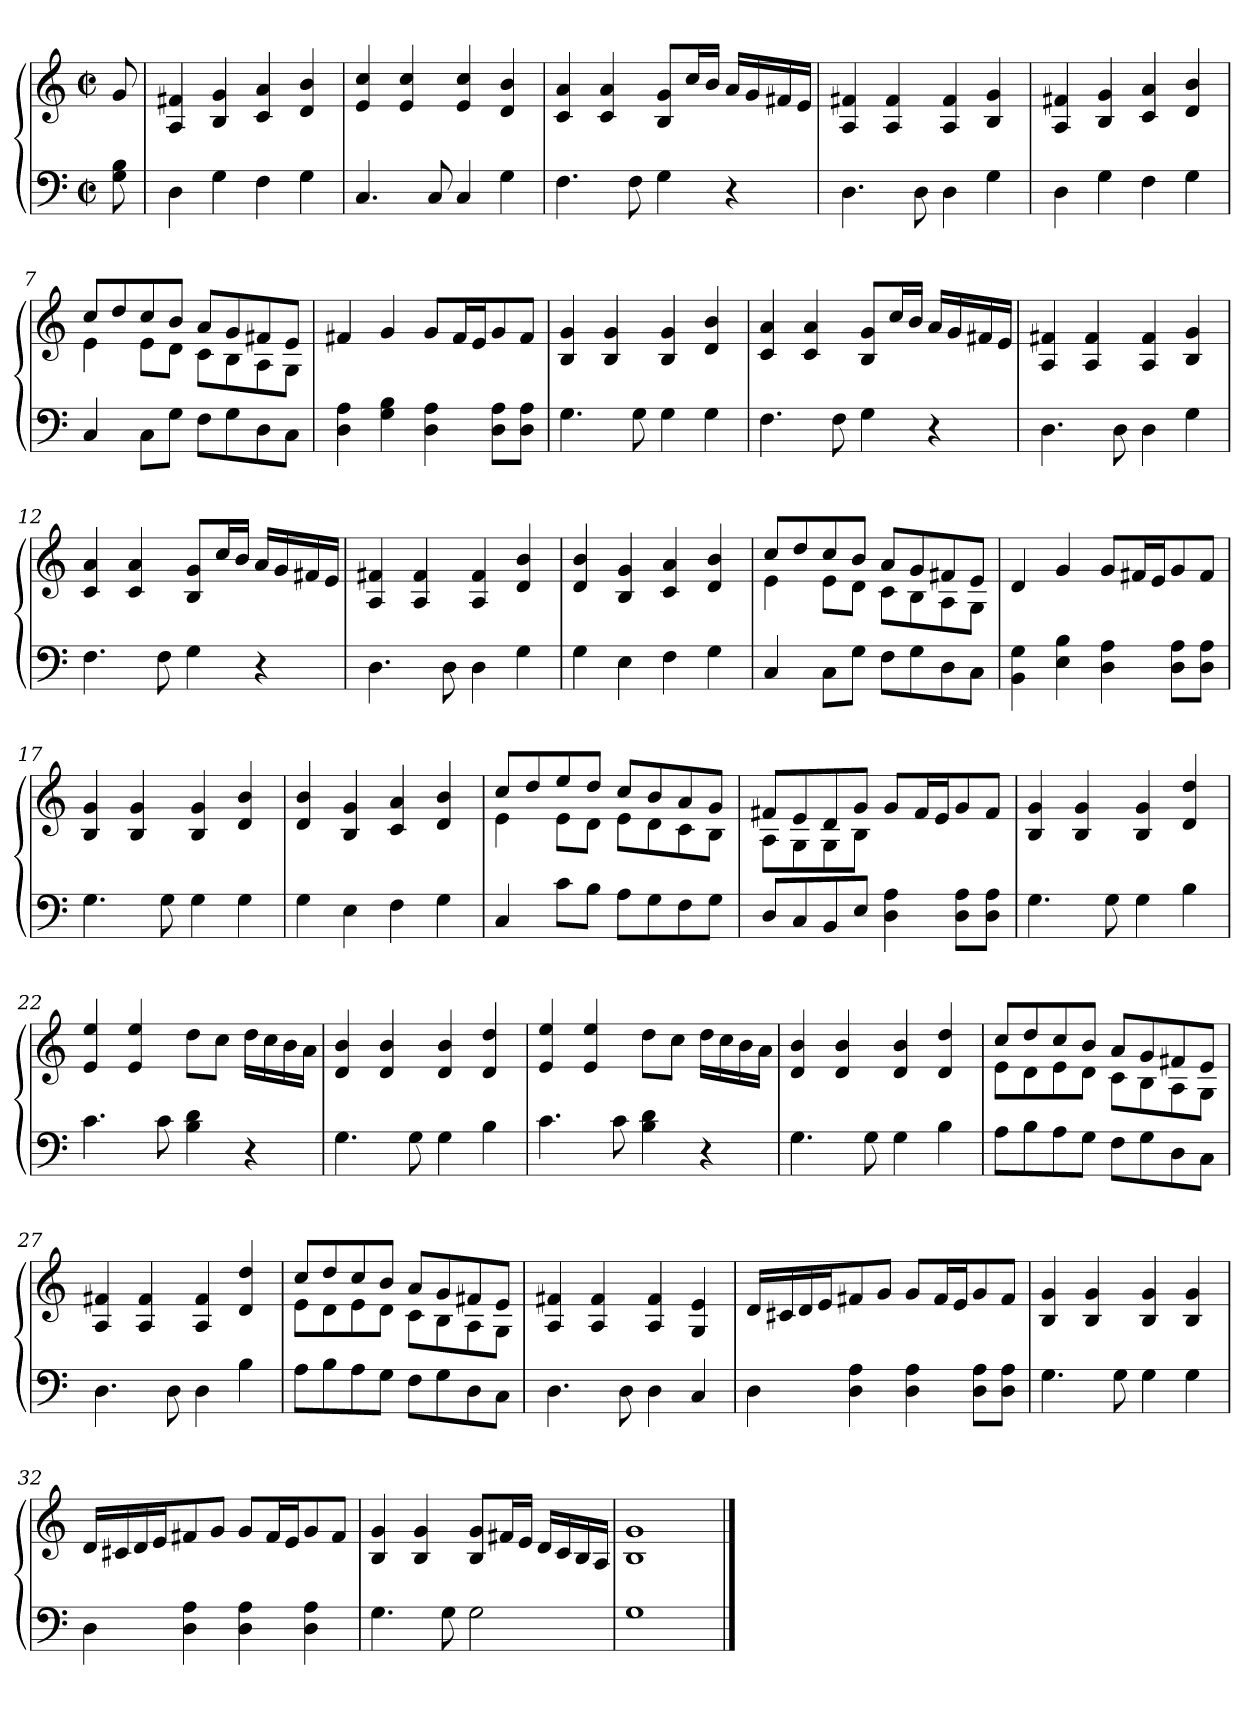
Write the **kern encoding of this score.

**kern	**kern
*part1	*part1
*staff2	*staff1
*clefF4	*clefG2
*k[]	*k[]
*M2/2	*M2/2
*met(c|)	*met(c|)
=1	=1
8G\ 8B\	8g/
=2	=2
4D\	4A/ 4f#X/
4G\	4B/ 4g/
4F\	4c/ 4a/
4G\	4d/ 4b/
=3	=3
4.C/	4e/ 4cc/
.	4e/ 4cc/
8C/	.
4C/	4e/ 4cc/
4G\	4d/ 4b/
=4	=4
4.F\	4c/ 4a/
.	4c/ 4a/
8F\	.
4G\	8B/ 8g/L
.	16cc/L
.	16b/JJ
4r	16a/LL
.	16g/
.	16f#X/
.	16e/JJ
=5	=5
4.D\	4A/ 4f#X/
.	4A/ 4f#/
8D\	.
4D\	4A/ 4f#/
4G\	4B/ 4g/
!!LO:LB:g=z
=6	=6
4D\	4A/ 4f#X/
4G\	4B/ 4g/
4F\	4c/ 4a/
4G\	4d/ 4b/
=7	=7
*	*^
4C/	8cc/L	4e\
.	8dd/	.
8C\L	8cc/	8e\L
8G\J	8b/J	8d\J
8F\L	8a/L	8c\L
8G\	8g/	8B\
8D\	8f#X/	8A\
8C\J	8e/J	8G\J
*	*v	*v
=8	=8
4D\ 4A\	4f#X/
4G\ 4B\	4g/
4D\ 4A\	8g/L
.	16f#/L
.	16e/J
8D\ 8A\L	8g/
8D\ 8A\J	8f#/J
=9	=9
4.G\	4B/ 4g/
.	4B/ 4g/
8G\	.
4G\	4B/ 4g/
4G\	4d/ 4b/
!!LO:LB:g=z
=10	=10
4.F\	4c/ 4a/
.	4c/ 4a/
8F\	.
4G\	8B/ 8g/L
.	16cc/L
.	16b/JJ
4r	16a/LL
.	16g/
.	16f#X/
.	16e/JJ
=11	=11
4.D\	4A/ 4f#X/
.	4A/ 4f#/
8D\	.
4D\	4A/ 4f#/
4G\	4B/ 4g/
=12	=12
4.F\	4c/ 4a/
.	4c/ 4a/
8F\	.
4G\	8B/ 8g/L
.	16cc/L
.	16b/JJ
4r	16a/LL
.	16g/
.	16f#X/
.	16e/JJ
!!LO:LB:g=z
=13	=13
4.D\	4A/ 4f#X/
.	4A/ 4f#/
8D\	.
4D\	4A/ 4f#/
4G\	4d/ 4b/
=14	=14
4G\	4d/ 4b/
4E\	4B/ 4g/
4F\	4c/ 4a/
4G\	4d/ 4b/
=15	=15
*	*^
4C/	8cc/L	4e\
.	8dd/	.
8C\L	8cc/	8e\L
8G\J	8b/J	8d\J
8F\L	8a/L	8c\L
8G\	8g/	8B\
8D\	8f#X/	8A\
8C\J	8e/J	8G\J
*	*v	*v
!!LO:LB:g=z
=16	=16
4BB\ 4G\	4d/
4E\ 4B\	4g/
4D\ 4A\	8g/L
.	16f#X/L
.	16e/J
8D\ 8A\L	8g/
8D\ 8A\J	8f#/J
=17	=17
4.G\	4B/ 4g/
.	4B/ 4g/
8G\	.
4G\	4B/ 4g/
4G\	4d/ 4b/
=18	=18
4G\	4d/ 4b/
4E\	4B/ 4g/
4F\	4c/ 4a/
4G\	4d/ 4b/
!!LO:PB:g=z
=19	=19
*	*^
4C/	8cc/L	4e\
.	8dd/	.
8c\L	8ee/	8e\L
8B\J	8dd/J	8d\J
8A\L	8cc/L	8e\L
8G\	8b/	8d\
8F\	8a/	8c\
8G\J	8g/J	8B\J
=20	=20	=20
8D/L	8f#X/L	8A\L
8C/	8e/	8G\
8BB/	8d/	8G\
8E/J	8g/J	8B\J
4D\ 4A\	8g/L	2ryy
.	16f#/L	.
.	16e/J	.
8D\ 8A\L	8g/	.
8D\ 8A\J	8f#/J	.
*	*v	*v
=21	=21
4.G\	4B/ 4g/
.	4B/ 4g/
8G\	.
4G\	4B/ 4g/
4B\	4d/ 4dd/
=22	=22
4.c\	4e/ 4ee/
.	4e/ 4ee/
8c\	.
4B\ 4d\	8dd\L
.	8cc\J
4r	16dd\LL
.	16cc\
.	16b\
.	16a\JJ
!!LO:LB:g=z
=23	=23
4.G\	4d/ 4b/
.	4d/ 4b/
8G\	.
4G\	4d/ 4b/
4B\	4d/ 4dd/
=24	=24
4.c\	4e/ 4ee/
.	4e/ 4ee/
8c\	.
4B\ 4d\	8dd\L
.	8cc\J
4r	16dd\LL
.	16cc\
.	16b\
.	16a\JJ
=25	=25
4.G\	4d/ 4b/
.	4d/ 4b/
8G\	.
4G\	4d/ 4b/
4B\	4d/ 4dd/
=26	=26
*	*^
8A\L	8cc/L	8e\L
8B\	8dd/	8d\
8A\	8cc/	8e\
8G\J	8b/J	8d\J
8F\L	8a/L	8c\L
8G\	8g/	8B\
8D\	8f#X/	8A\
8C\J	8e/J	8G\J
*	*v	*v
!!LO:LB:g=z
=27	=27
4.D\	4A/ 4f#X/
.	4A/ 4f#/
8D\	.
4D\	4A/ 4f#/
4B\	4d/ 4dd/
=28	=28
*	*^
8A\L	8cc/L	8e\L
8B\	8dd/	8d\
8A\	8cc/	8e\
8G\J	8b/J	8d\J
8F\L	8a/L	8c\L
8G\	8g/	8B\
8D\	8f#X/	8A\
8C\J	8e/J	8G\J
*	*v	*v
=29	=29
4.D\	4A/ 4f#X/
.	4A/ 4f#/
8D\	.
4D\	4A/ 4f#/
4C/	4G/ 4e/
!!LO:LB:g=z
=30	=30
4D\	16d/LL
.	16c#X/
.	16d/
.	16e/J
4D\ 4A\	8f#X/
.	8g/J
4D\ 4A\	8g/L
.	16f#/L
.	16e/J
8D\ 8A\L	8g/
8D\ 8A\J	8f#/J
=31	=31
4.G\	4B/ 4g/
.	4B/ 4g/
8G\	.
4G\	4B/ 4g/
4G\	4B/ 4g/
=32	=32
4D\	16d/LL
.	16c#X/
.	16d/
.	16e/J
4D\ 4A\	8f#X/
.	8g/J
4D\ 4A\	8g/L
.	16f#/L
.	16e/J
4D\ 4A\	8g/
.	8f#/J
!!LO:LB:g=z
=33	=33
4.G\	4B/ 4g/
.	4B/ 4g/
8G\	.
2G\	8B/ 8g/L
.	16f#X/L
.	16e/JJ
.	16d/LL
.	16c/
.	16B/
.	16A/JJ
=34	=34
1G	1B 1g
==	==
*-	*-
